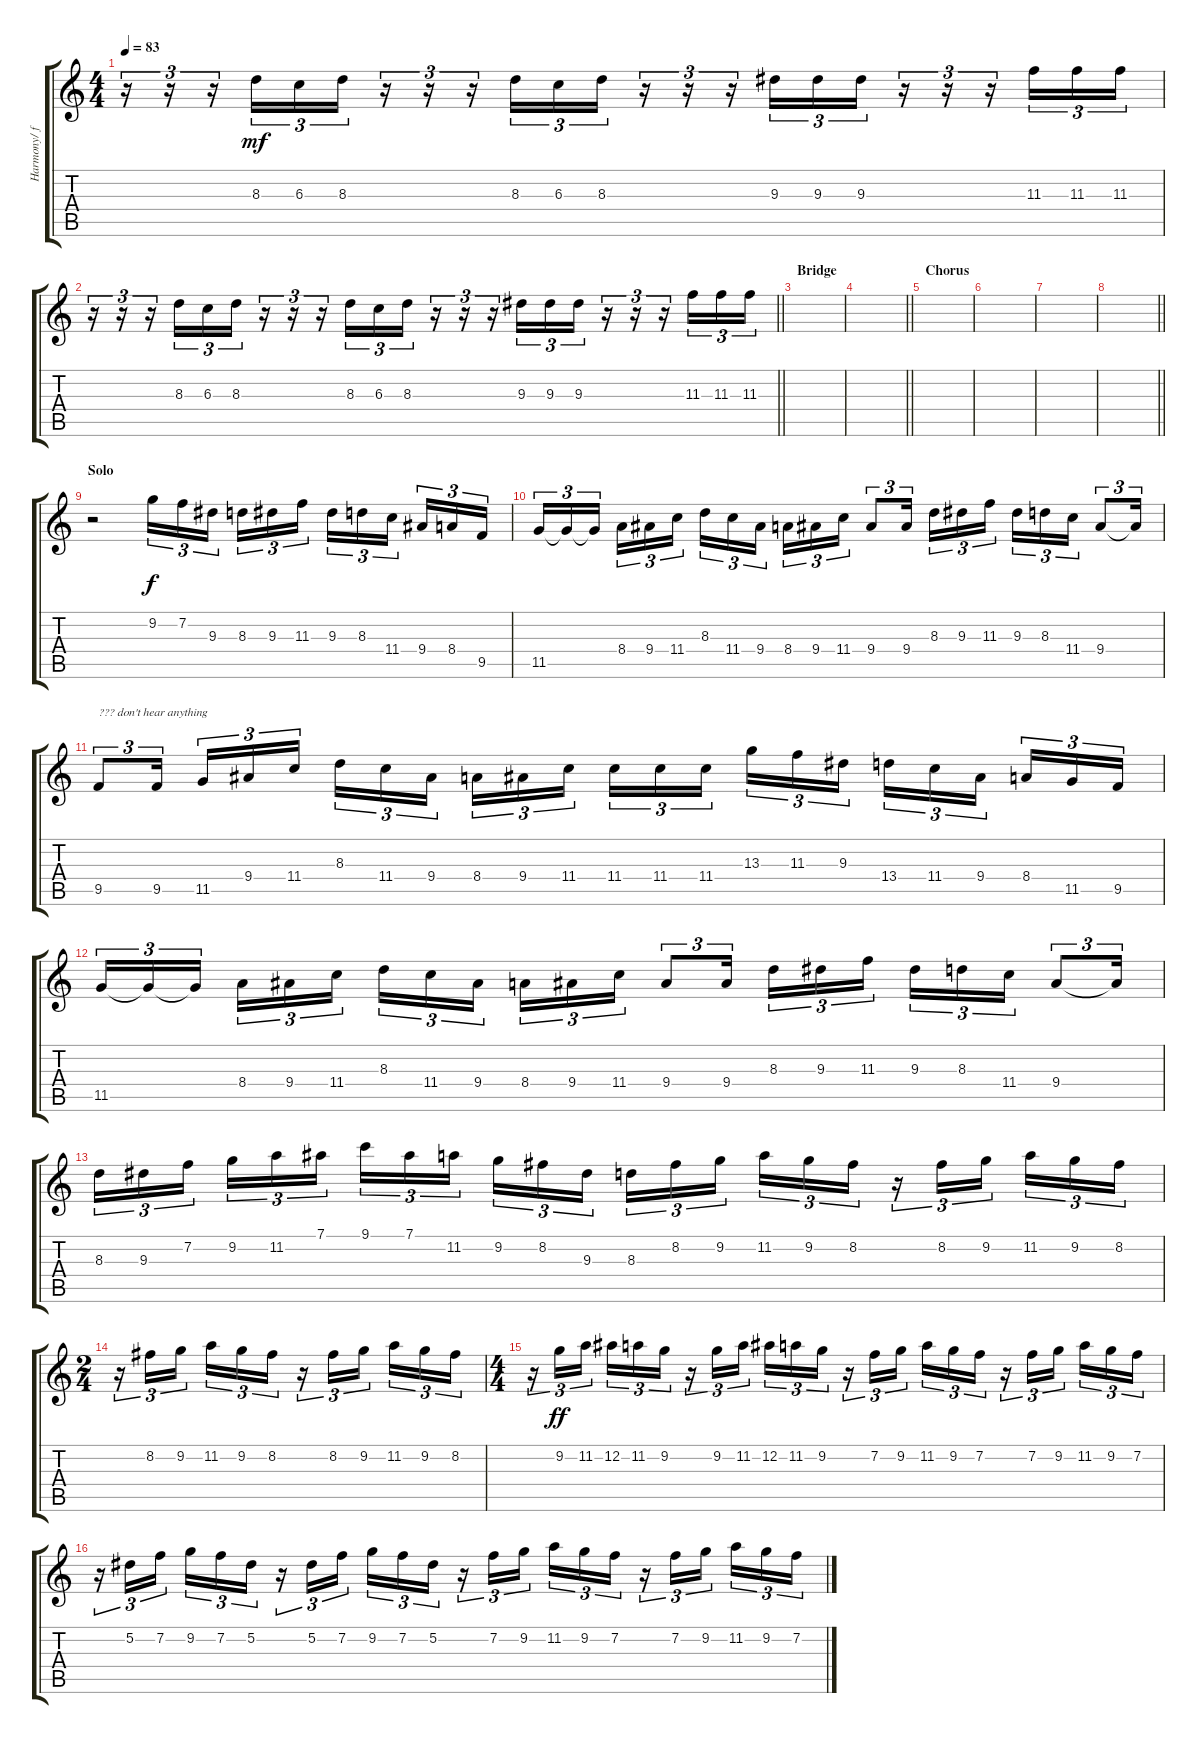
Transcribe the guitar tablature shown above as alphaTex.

\track ("Harmony/ fills" "Harmony/ f") {instrument distortionguitar}
\staff {score tabs}
\tuning (Eb4 Bb3 Gb3 Db3 Ab2 Eb2) {hide}
\ts (4 4)
\tempo 83
\clef g2
\ks c
r.16{tu (3 2) dy mf} r.16{tu (3 2)} r.16{tu (3 2)} 8.3.16{tu (3 2)} 6.3.16{tu (3 2)} 8.3.16{tu (3 2)} r.16{tu (3 2)} r.16{tu (3 2)} r.16{tu (3 2)} 8.3.16{tu (3 2)} 6.3.16{tu (3 2)} 8.3.16{tu (3 2)} r.16{tu (3 2)} r.16{tu (3 2)} r.16{tu (3 2)} 9.3.16{tu (3 2)} 9.3.16{tu (3 2)} 9.3.16{tu (3 2)} r.16{tu (3 2)} r.16{tu (3 2)} r.16{tu (3 2)} 11.3.16{tu (3 2)} 11.3.16{tu (3 2)} 11.3.16{tu (3 2)} |
\barLineRight lightlight
r.16{tu (3 2)} r.16{tu (3 2)} r.16{tu (3 2)} 8.3.16{tu (3 2)} 6.3.16{tu (3 2)} 8.3.16{tu (3 2)} r.16{tu (3 2)} r.16{tu (3 2)} r.16{tu (3 2)} 8.3.16{tu (3 2)} 6.3.16{tu (3 2)} 8.3.16{tu (3 2)} r.16{tu (3 2)} r.16{tu (3 2)} r.16{tu (3 2)} 9.3.16{tu (3 2)} 9.3.16{tu (3 2)} 9.3.16{tu (3 2)} r.16{tu (3 2)} r.16{tu (3 2)} r.16{tu (3 2)} 11.3.16{tu (3 2)} 11.3.16{tu (3 2)} 11.3.16{tu (3 2)} |
\section ("" "Bridge")
|
\barLineRight lightlight
|
\section ("" "Chorus")
|
|
|
\barLineRight lightlight
|
\section ("" "Solo")
r.2{volume 15} 9.2.16{tu (3 2) dy f} 7.2.16{tu (3 2)} 9.3.16{tu (3 2) beam splitsecondary} 8.3.16{tu (3 2)} 9.3.16{tu (3 2)} 11.3.16{tu (3 2)} 9.3.16{tu (3 2)} 8.3.16{tu (3 2)} 11.4.16{tu (3 2) beam splitsecondary} 9.4.16{tu (3 2)} 8.4.16{tu (3 2)} 9.5.16{tu (3 2)} |
11.5.16{tu (3 2)} 11.5{t}.16{tu (3 2)} 11.5{t}.16{tu (3 2) beam splitsecondary} 8.4.16{tu (3 2)} 9.4.16{tu (3 2)} 11.4.16{tu (3 2)} 8.3.16{tu (3 2)} 11.4.16{tu (3 2)} 9.4.16{tu (3 2) beam splitsecondary} 8.4.16{tu (3 2)} 9.4.16{tu (3 2)} 11.4.16{tu (3 2)} 9.4.8{tu (3 2)} 9.4.16{tu (3 2) beam splitsecondary} 8.3.16{tu (3 2)} 9.3.16{tu (3 2)} 11.3.16{tu (3 2)} 9.3.16{tu (3 2)} 8.3.16{tu (3 2)} 11.4.16{tu (3 2)} 9.4.8{tu (3 2)} 9.4{t}.16{tu (3 2)} |
9.5.8{tu (3 2) txt "??? don't hear anything"} 9.5.16{tu (3 2) beam splitsecondary} 11.5.16{tu (3 2)} 9.4.16{tu (3 2)} 11.4.16{tu (3 2)} 8.3.16{tu (3 2)} 11.4.16{tu (3 2)} 9.4.16{tu (3 2) beam splitsecondary} 8.4.16{tu (3 2)} 9.4.16{tu (3 2)} 11.4.16{tu (3 2)} 11.4.16{tu (3 2)} 11.4.16{tu (3 2)} 11.4.16{tu (3 2) beam splitsecondary} 13.3.16{tu (3 2)} 11.3.16{tu (3 2)} 9.3.16{tu (3 2)} 13.4.16{tu (3 2)} 11.4.16{tu (3 2)} 9.4.16{tu (3 2) beam splitsecondary} 8.4.16{tu (3 2)} 11.5.16{tu (3 2)} 9.5.16{tu (3 2)} |
11.5.16{tu (3 2)} 11.5{t}.16{tu (3 2)} 11.5{t}.16{tu (3 2) beam splitsecondary} 8.4.16{tu (3 2)} 9.4.16{tu (3 2)} 11.4.16{tu (3 2)} 8.3.16{tu (3 2)} 11.4.16{tu (3 2)} 9.4.16{tu (3 2) beam splitsecondary} 8.4.16{tu (3 2)} 9.4.16{tu (3 2)} 11.4.16{tu (3 2)} 9.4.8{tu (3 2)} 9.4.16{tu (3 2) beam splitsecondary} 8.3.16{tu (3 2)} 9.3.16{tu (3 2)} 11.3.16{tu (3 2)} 9.3.16{tu (3 2)} 8.3.16{tu (3 2)} 11.4.16{tu (3 2)} 9.4.8{tu (3 2)} 9.4{t}.16{tu (3 2)} |
8.3.16{tu (3 2)} 9.3.16{tu (3 2)} 7.2.16{tu (3 2) beam splitsecondary} 9.2.16{tu (3 2)} 11.2.16{tu (3 2)} 7.1.16{tu (3 2)} 9.1.16{tu (3 2)} 7.1.16{tu (3 2)} 11.2.16{tu (3 2) beam splitsecondary} 9.2.16{tu (3 2)} 8.2.16{tu (3 2)} 9.3.16{tu (3 2)} 8.3.16{tu (3 2)} 8.2.16{tu (3 2)} 9.2.16{tu (3 2) beam splitsecondary} 11.2.16{tu (3 2)} 9.2.16{tu (3 2)} 8.2.16{tu (3 2)} r.16{tu (3 2)} 8.2.16{tu (3 2)} 9.2.16{tu (3 2) beam splitsecondary} 11.2.16{tu (3 2)} 9.2.16{tu (3 2)} 8.2.16{tu (3 2)} |
\ts (2 4)
r.16{tu (3 2)} 8.2.16{tu (3 2)} 9.2.16{tu (3 2) beam splitsecondary} 11.2.16{tu (3 2)} 9.2.16{tu (3 2)} 8.2.16{tu (3 2)} r.16{tu (3 2)} 8.2.16{tu (3 2)} 9.2.16{tu (3 2) beam splitsecondary} 11.2.16{tu (3 2)} 9.2.16{tu (3 2)} 8.2.16{tu (3 2)} |
\ts (4 4)
r.16{tu (3 2)} 9.2.16{tu (3 2) dy ff} 11.2.16{tu (3 2) beam splitsecondary} 12.2.16{tu (3 2)} 11.2.16{tu (3 2)} 9.2.16{tu (3 2)} r.16{tu (3 2)} 9.2.16{tu (3 2)} 11.2.16{tu (3 2) beam splitsecondary} 12.2.16{tu (3 2)} 11.2.16{tu (3 2)} 9.2.16{tu (3 2)} r.16{tu (3 2)} 7.2.16{tu (3 2)} 9.2.16{tu (3 2) beam splitsecondary} 11.2.16{tu (3 2)} 9.2.16{tu (3 2)} 7.2.16{tu (3 2)} r.16{tu (3 2)} 7.2.16{tu (3 2)} 9.2.16{tu (3 2) beam splitsecondary} 11.2.16{tu (3 2)} 9.2.16{tu (3 2)} 7.2.16{tu (3 2)} |
r.16{tu (3 2)} 5.2.16{tu (3 2)} 7.2.16{tu (3 2) beam splitsecondary} 9.2.16{tu (3 2)} 7.2.16{tu (3 2)} 5.2.16{tu (3 2)} r.16{tu (3 2)} 5.2.16{tu (3 2)} 7.2.16{tu (3 2) beam splitsecondary} 9.2.16{tu (3 2)} 7.2.16{tu (3 2)} 5.2.16{tu (3 2)} r.16{tu (3 2)} 7.2.16{tu (3 2)} 9.2.16{tu (3 2) beam splitsecondary} 11.2.16{tu (3 2)} 9.2.16{tu (3 2)} 7.2.16{tu (3 2)} r.16{tu (3 2)} 7.2.16{tu (3 2)} 9.2.16{tu (3 2) beam splitsecondary} 11.2.16{tu (3 2)} 9.2.16{tu (3 2)} 7.2.16{tu (3 2)}
